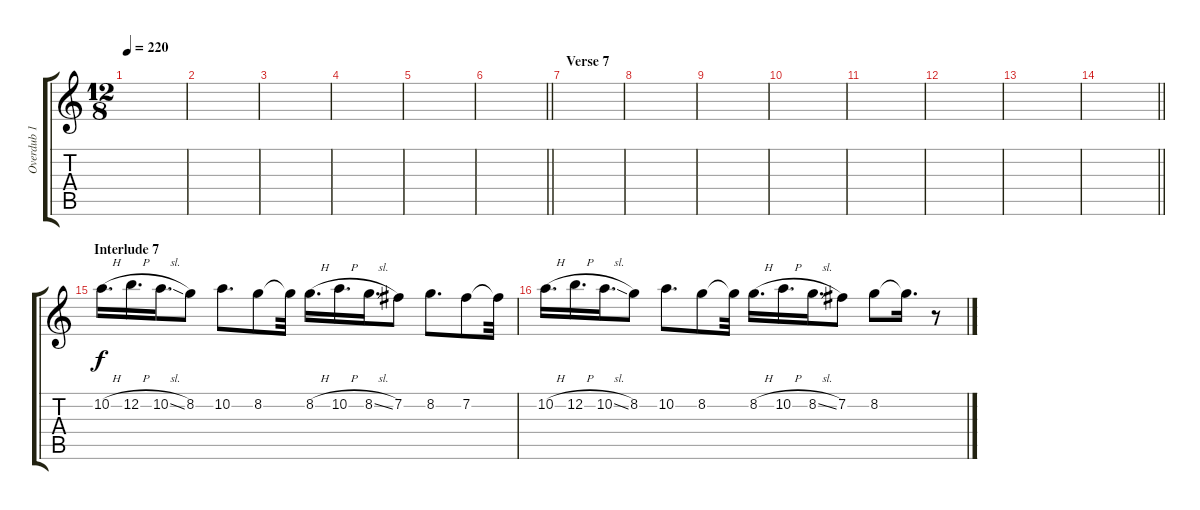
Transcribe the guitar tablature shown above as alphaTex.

\track ("Overdub 1 / Synth" "Overdub 1 ") {instrument overdrivenguitar}
\staff {score tabs}
\tuning (E4 B3 G3 D3 A2 D2) {hide}
\ts (12 8)
\tempo 220
\clef g2
\ks c
|
|
|
|
|
\barLineRight lightlight
|
\section ("" "Verse 7")
|
|
|
|
|
|
|
\barLineRight lightlight
|
\section ("" "Interlude 7")
10.2{h}.16{d} 12.2{h}.16{d} 10.2{sl}.16{d} 8.2.8 10.2.8{d} 8.2.8 8.2{t}.32 8.2{h}.16{d} 10.2{h}.16{d} 8.2{sl}.16{d} 7.2.8 8.2.8{d} 7.2.8 7.2{t}.32 |
10.2{h}.16{d} 12.2{h}.16{d} 10.2{sl}.16{d} 8.2.8 10.2.8{d} 8.2.8 8.2{t}.32 8.2{h}.16{d} 10.2{h}.16{d} 8.2{sl}.16{d} 7.2.8 8.2.8 8.2{t}.16{d} r.8
